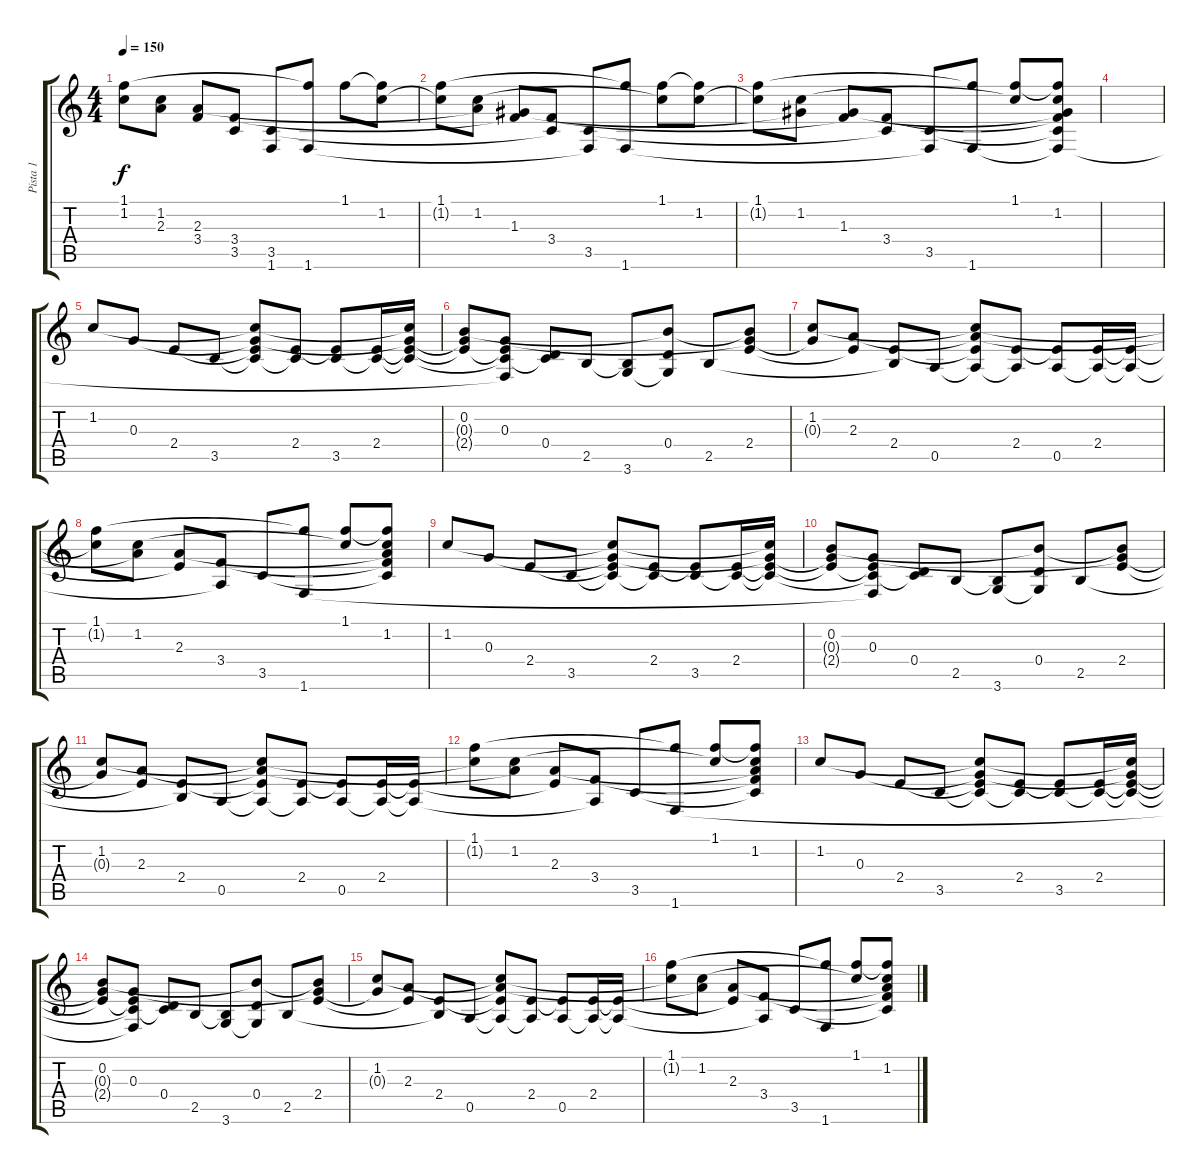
\track ("Pista 1" "Pista 1") {instrument electricguitarjazz}
\staff {score tabs}
\tuning (E4 B3 G3 D3 A2 E2) {hide}
\ts (4 4)
\tempo 150
\clef g2
\ks c
(1.1 1.2{t}).8{dy f} (1.2 2.3{t}).8 (2.3 3.4{t}).8 (3.4 3.5{t}).8 (3.5 1.6{t}).8 (1.1{t} 1.6).8 1.1.8 (1.1{t} 1.2).8 |
(1.1 1.2{t}).8 (1.2 2.3{t}).8 (1.3 3.4{t}).8 (3.4 3.5{t}).8 (3.5 1.6{t}).8 (1.1{t} 1.6).8 (1.1 1.2{t}).8 (1.1{t} 1.2).8 |
(1.1 1.2{t}).8 (1.2 1.3{t}).8 (1.3 3.4{t}).8 (3.4 3.5{t}).8 (3.5 1.6{t}).8 (1.1{t} 1.6).8 (1.1 1.2{t}).8 (1.1{t} 1.2 1.3{t} 3.4{t} 3.5{t} 1.6{t}).8 |
|
1.2.8 0.3.8 2.4.8 3.5.8 (1.2{t} 0.3{t} 2.4{t} 3.5{t}).8 (2.4 3.5{t}).8 (2.4{t} 3.5).8 (2.4 3.5{t}).16 (1.2{t} 0.3{t} 2.4{t} 3.5{t}).16 |
(0.2 0.3{t} 2.4{t}).8 (0.3 2.4{t} 3.5{t} 1.6{t}).8 (0.4 3.5{t}).8 2.5.8 (2.5{t} 3.6).8 (0.2{t} 0.4 3.6{t}).8 2.5.8 (0.2{t} 0.3{t} 2.4).8 |
(1.2 0.3{t}).8 (2.3 2.4{t}).8 (2.4 2.5{t}).8 0.5.8 (1.2{t} 2.3{t} 2.4{t} 0.5{t}).8 (2.4 0.5{t}).8 (2.4{t} 0.5).8 (2.4 0.5{t}).16 (2.4{t} 0.5{t}).16 |
(1.1 1.2{t}).8 (1.2 2.3{t}).8 (2.3 2.4{t}).8 (3.4 0.5{t}).8 3.5.8 (1.1{t} 1.6).8 (1.1 1.2{t}).8 (1.1{t} 1.2 2.3{t} 3.4{t} 3.5{t}).8 |
1.2.8 0.3.8 2.4.8 3.5.8 (1.2{t} 0.3{t} 2.4{t} 3.5{t}).8 (2.4 3.5{t}).8 (2.4{t} 3.5).8 (2.4 3.5{t}).16 (1.2{t} 0.3{t} 2.4{t} 3.5{t}).16 |
(0.2 0.3{t} 2.4{t}).8 (0.3 2.4{t} 3.5{t} 1.6{t}).8 (0.4 3.5{t}).8 2.5.8 (2.5{t} 3.6).8 (0.2{t} 0.4 3.6{t}).8 2.5.8 (0.2{t} 0.3{t} 2.4).8 |
(1.2 0.3{t}).8 (2.3 2.4{t}).8 (2.4 2.5{t}).8 0.5.8 (1.2{t} 2.3{t} 2.4{t} 0.5{t}).8 (2.4 0.5{t}).8 (2.4{t} 0.5).8 (2.4 0.5{t}).16 (2.4{t} 0.5{t}).16 |
(1.1 1.2{t}).8 (1.2 2.3{t}).8 (2.3 2.4{t}).8 (3.4 0.5{t}).8 3.5.8 (1.1{t} 1.6).8 (1.1 1.2{t}).8 (1.1{t} 1.2 2.3{t} 3.4{t} 3.5{t}).8 |
1.2.8 0.3.8 2.4.8 3.5.8 (1.2{t} 0.3{t} 2.4{t} 3.5{t}).8 (2.4 3.5{t}).8 (2.4{t} 3.5).8 (2.4 3.5{t}).16 (1.2{t} 0.3{t} 2.4{t} 3.5{t}).16 |
(0.2 0.3{t} 2.4{t}).8 (0.3 2.4{t} 3.5{t} 1.6{t}).8 (0.4 3.5{t}).8 2.5.8 (2.5{t} 3.6).8 (0.2{t} 0.4 3.6{t}).8 2.5.8 (0.2{t} 0.3{t} 2.4).8 |
(1.2 0.3{t}).8 (2.3 2.4{t}).8 (2.4 2.5{t}).8 0.5.8 (1.2{t} 2.3{t} 2.4{t} 0.5{t}).8 (2.4 0.5{t}).8 (2.4{t} 0.5).8 (2.4 0.5{t}).16 (2.4{t} 0.5{t}).16 |
(1.1 1.2{t}).8 (1.2 2.3{t}).8 (2.3 2.4{t}).8 (3.4 0.5{t}).8 3.5.8 (1.1{t} 1.6).8 (1.1 1.2{t}).8 (1.1{t} 1.2 2.3{t} 3.4{t} 3.5{t}).8
